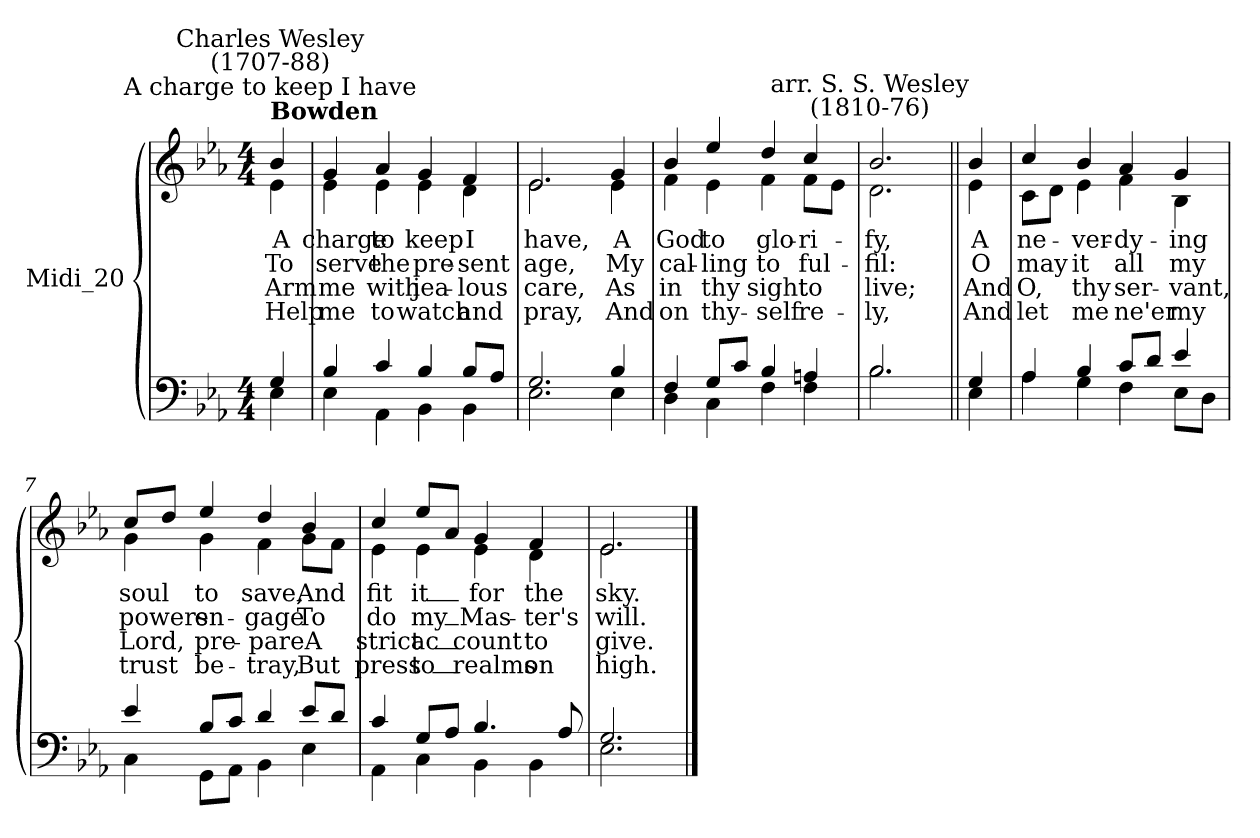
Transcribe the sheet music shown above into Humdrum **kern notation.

**kern	**kern	**text	**text	**text	**text
*part2	*part1	*part1	*part1	*part1	*part1
*staff2	*staff1	*staff1	*staff1	*staff1	*staff1
*I"Midi_20	*I"Midi_20	*	*	*	*
*clefF4	*clefG2	*	*	*	*
*k[b-e-a-]	*k[b-e-a-]	*	*	*	*
*E-:	*E-:	*	*	*	*
*M4/4	*M4/4	*	*	*	*
=	=	=	=	=	=
*^	*^	*	*	*	*
!	!	!LO:TX:a:B:t=Bowden	!	!	!	!	!
!	!	!LO:TX:a:cj:t=A charge to keep I have	!	!	!	!	!
!	!	!LO:TX:a:cj:t=Charles Wesley\n(1707-88)	!	!	!	!	!
!	!	!	!	!LO:LY:b	!LO:LY:b	!LO:LY:b	!LO:LY:b
4G/	4E-\	4b-/	4e-\	A	To	Arm	Help
=1	=1	=1	=1	=1	=1	=1	=1
!	!	!	!	!LO:LY:b	!LO:LY:b	!LO:LY:b	!LO:LY:b
4B-/	4E-\	4g/	4e-\	charge	serve	me	me
!	!	!	!	!LO:LY:b	!LO:LY:b	!LO:LY:b	!LO:LY:b
4c/	4AA-\	4a-/	4e-\	to	the	with	to
!	!	!	!	!LO:LY:b	!LO:LY:b	!LO:LY:b	!LO:LY:b
4B-/	4BB-\	4g/	4e-\	keep	pre-	-jea-	-watch
!	!	!	!	!LO:LY:b	!LO:LY:b	!LO:LY:b	!LO:LY:b
8B-/L	4BB-\	4f/	4d\	I	sent	lous	and
8A-/J	.	.	.	.	.	.	.
=2	=2	=2	=2	=2	=2	=2	=2
!	!	!	!	!LO:LY:b	!LO:LY:b	!LO:LY:b	!LO:LY:b
2.G/	2.E-\	2.e-/	2.e-\	have,	age,	care,	pray,
!	!	!	!	!LO:LY:b	!LO:LY:b	!LO:LY:b	!LO:LY:b
4B-/	4E-\	4g/	4e-\	A	My	As	And
=3	=3	=3	=3	=3	=3	=3	=3
!	!	!	!	!LO:LY:b	!LO:LY:b	!LO:LY:b	!LO:LY:b
4F/	4D\	4b-/	4f\	God	cal-	-in	on
!	!	!	!	!LO:LY:b	!LO:LY:b	!LO:LY:b	!LO:LY:b
8G/L	4C\	4ee-/	4e-\	to	ling	thy	thy-
8c/J	.	.	.	.	.	.	.
!	!	!	!	!LO:LY:b	!LO:LY:b	!LO:LY:b	!LO:LY:b
4B-/	4F\	4dd/	4f\	-glo-	-to	sight	self
!	!	!	!	!LO:LY:b	!LO:LY:b	!LO:LY:b	!LO:LY:b
4An/	4F\	4cc/	8f\L	ri-	ful-	to	re-
.	.	.	8e-\J	.	.	.	.
=4	=4	=4	=4	=4	=4	=4	=4
!	!	!LO:TX:a:cj:t=arr. S. S. Wesley\n(1810-76)	!	!	!	!	!
!	!	!	!	!LO:LY:b	!LO:LY:b	!LO:LY:b	!LO:LY:b
2.B-/	2.B-\	2.b-/	2.d\	fy,	fil:	live;	ly,
!!LO:LB:g=z	!!
=5||	=5||	=5||	=5||	=5||	=5||	=5||	=5||
!	!	!	!	!LO:LY:b	!LO:LY:b	!LO:LY:b	!LO:LY:b
4G/	4E-\	4b-/	4e-\	A	O	And	And
=6	=6	=6	=6	=6	=6	=6	=6
!	!	!	!	!LO:LY:b	!LO:LY:b	!LO:LY:b	!LO:LY:b
4A-/	4A-\	4cc/	8c\L	ne-	may	O,	let
.	.	.	8d\J	.	.	.	.
!	!	!	!	!LO:LY:b	!LO:LY:b	!LO:LY:b	!LO:LY:b
4B-/	4G\	4b-/	4e-\	ver-	-it	thy	me
!	!	!	!	!LO:LY:b	!LO:LY:b	!LO:LY:b	!LO:LY:b
8c/L	4F\	4a-/	4f\	dy-	-all	ser-	-ne'er
8d/J	.	.	.	.	.	.	.
!	!	!	!	!LO:LY:b	!LO:LY:b	!LO:LY:b	!LO:LY:b
4e-/	8E-\L	4g/	4B-\	ing	my	vant,	my
.	8D\J	.	.	.	.	.	.
=7	=7	=7	=7	=7	=7	=7	=7
!	!	!	!	!LO:LY:b	!LO:LY:b	!LO:LY:b	!LO:LY:b
4e-/	4C\	8cc/L	4g\	soul	powers	Lord,	trust
.	.	8dd/J	.	.	.	.	.
!	!	!	!	!LO:LY:b	!LO:LY:b	!LO:LY:b	!LO:LY:b
8B-/L	8GG\L	4ee-/	4g\	to	en-	-pre-	-be-
8c/J	8AA-\J	.	.	.	.	.	.
!	!	!	!	!LO:LY:b	!LO:LY:b	!LO:LY:b	!LO:LY:b
4d/	4BB-\	4dd/	4f\	-save,	gage	pare	tray,
!	!	!	!	!LO:LY:b	!LO:LY:b	!LO:LY:b	!LO:LY:b
8e-/L	4E-\	4b-/	8g\L	And	To	A	But
8d/J	.	.	8f\J	.	.	.	.
=8	=8	=8	=8	=8	=8	=8	=8
!	!	!	!	!LO:LY:b	!LO:LY:b	!LO:LY:b	!LO:LY:b
4c/	4AA-\	4cc/	4e-\	fit	do	strict	press
!	!	!	!	!LO:LY:b	!LO:LY:b	!LO:LY:b	!LO:LY:b
8G/L	4C\	8ee-/L	4e-\	it_	my_	ac-_	to_
8A-/J	.	8a-/J	.	.	.	.	.
!	!	!	!	!LO:LY:b	!LO:LY:b	!LO:LY:b	!LO:LY:b
4.B-/	4BB-\	4g/	4e-\	for	Mas-	-count	realms
!	!	!	!	!LO:LY:b	!LO:LY:b	!LO:LY:b	!LO:LY:b
.	4BB-\	4f/	4d\	the	ter's	to	on
8A-/	.	.	.	.	.	.	.
=9	=9	=9	=9	=9	=9	=9	=9
!	!	!	!	!LO:LY:b	!LO:LY:b	!LO:LY:b	!LO:LY:b
2.G/	2.E-\	2.e-/	2.e-\	sky.	will.	give.	high.
*v	*v	*	*	*	*	*	*
*	*v	*v	*	*	*	*
==	==	==	==	==	==
*-	*-	*-	*-	*-	*-
